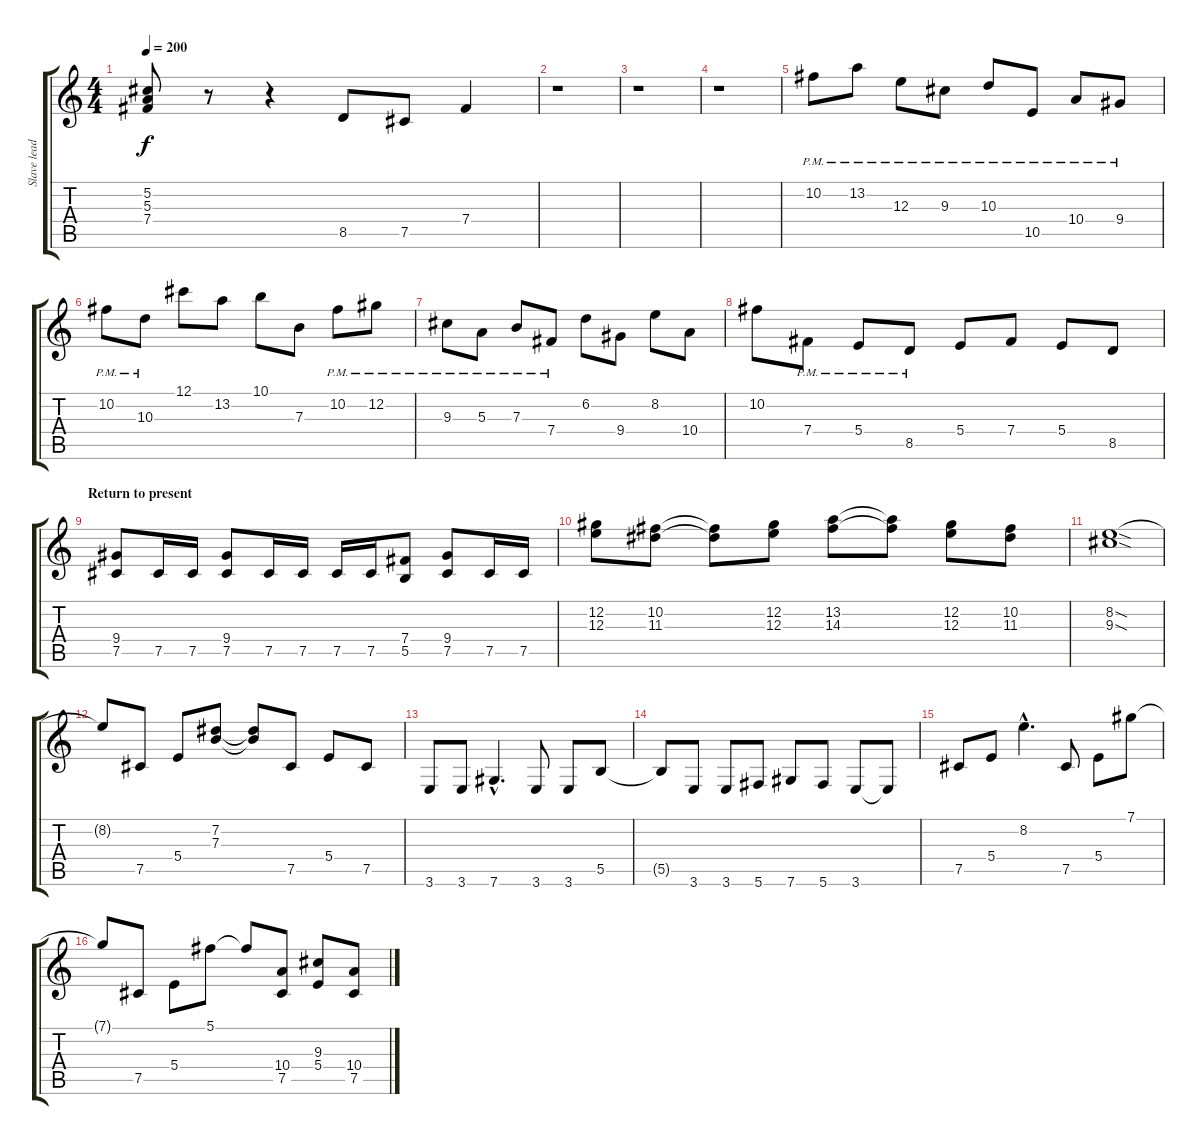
\track ("Slave lead guitar(normand)" "Slave lead") {instrument distortionguitar}
\staff {score tabs}
\tuning (Db4 Ab3 E3 B2 Gb2 Db2) {hide}
\ts (4 4)
\tempo 200
\clef g2
\ks c
(5.2 5.3 7.4).8{dy f} r.8 r.4 8.5.8 7.5.8 7.4.4 |
r.1 |
r.1 |
r.1 |
10.2{pm}.8 13.2{pm}.8 12.3{pm}.8 9.3{pm}.8 10.3{pm}.8 10.5{pm}.8 10.4{pm}.8 9.4{pm}.8 |
10.2{pm}.8 10.3{pm}.8 12.1.8 13.2.8 10.1.8 7.3.8 10.2{pm}.8 12.2{pm}.8 |
9.3{pm}.8 5.3{pm}.8 7.3{pm}.8 7.4{pm}.8 6.2.8 9.4.8 8.2.8 10.4.8 |
10.2.8 7.4{pm}.8 5.4{pm}.8 8.5{pm}.8 5.4.8 7.4.8 5.4.8 8.5.8 |
\section ("" "Return to present")
(9.4 7.5).8 7.5.16 7.5.16 (9.4 7.5).8 7.5.16 7.5.16 7.5.16 7.5.16 (7.4 5.5).8 (9.4 7.5).8 7.5.16 7.5.16 |
(12.2 12.3).8 (10.2 11.3).8 (10.2{t} 11.3{t}).8 (12.2 12.3).8 (13.2 14.3).8 (13.2{t} 14.3{t}).8 (12.2 12.3).8 (10.2 11.3).8 |
(8.2{sod} 9.3{sod}).1 |
8.2{t}.8 7.5.8 5.4.8 (7.2 7.3).8 (7.2{t} 7.3{t}).8 7.5.8 5.4.8 7.5.8 |
3.6.8 3.6.8 7.6{hac}.4{d} 3.6.8 3.6.8 5.5.8 |
5.5{t}.8 3.6.8 3.6.8 5.6.8 7.6.8 5.6.8 3.6.8 3.6{t}.8 |
7.5.8 5.4.8 8.2{hac}.4{d} 7.5.8 5.4.8 7.1.8 |
7.1{t}.8 7.5.8 5.4.8 5.1.8 5.1{t}.8 (10.4 7.5).8 (9.3 5.4).8 (10.4 7.5).8
